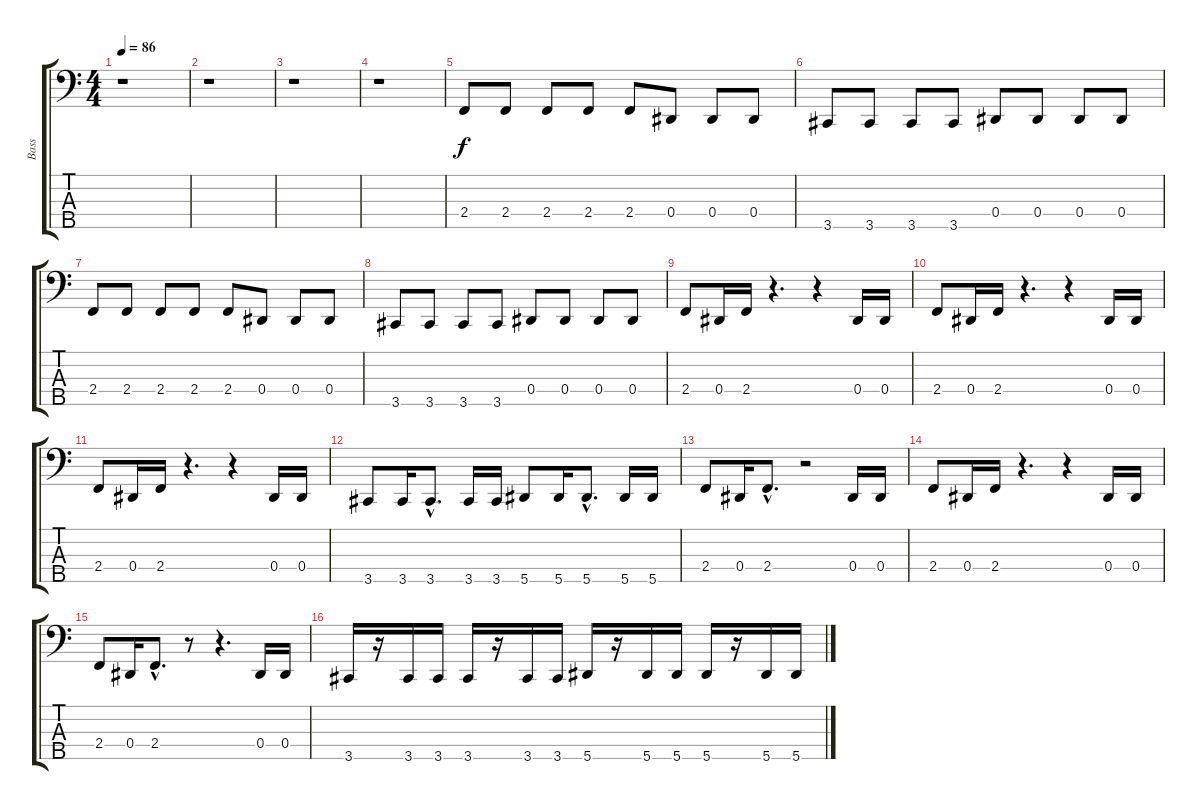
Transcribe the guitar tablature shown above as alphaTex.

\track ("Bass" "Bass") {instrument electricbassfinger}
\staff {score tabs}
\tuning (Gb2 Db2 Ab1 Eb1 Bb0) {hide}
\ts (4 4)
\tempo 86
\clef f4
\ks c
r.1{dy f instrument electricbassfinger} |
r.1 |
r.1 |
r.1 |
2.4.8 2.4.8 2.4.8 2.4.8 2.4.8 0.4.8 0.4.8 0.4.8 |
3.5.8 3.5.8 3.5.8 3.5.8 0.4.8 0.4.8 0.4.8 0.4.8 |
2.4.8 2.4.8 2.4.8 2.4.8 2.4.8 0.4.8 0.4.8 0.4.8 |
3.5.8 3.5.8 3.5.8 3.5.8 0.4.8 0.4.8 0.4.8 0.4.8 |
2.4.8 0.4.16 2.4.16 r.4{d} r.4 0.4.16 0.4.16 |
2.4.8 0.4.16 2.4.16 r.4{d} r.4 0.4.16 0.4.16 |
2.4.8 0.4.16 2.4.16 r.4{d} r.4 0.4.16 0.4.16 |
3.5.8 3.5.16 3.5{hac}.8{d} 3.5.16 3.5.16 5.5.8 5.5.16 5.5{hac}.8{d} 5.5.16 5.5.16 |
2.4.8 0.4.16 2.4{hac}.8{d} r.2 0.4.16 0.4.16 |
2.4.8 0.4.16 2.4.16 r.4{d} r.4 0.4.16 0.4.16 |
2.4.8 0.4.16 2.4{hac}.8{d} r.8 r.4{d} 0.4.16 0.4.16 |
3.5.16 r.16 3.5.16 3.5.16 3.5.16 r.16 3.5.16 3.5.16 5.5.16 r.16 5.5.16 5.5.16 5.5.16 r.16 5.5.16 5.5.16
